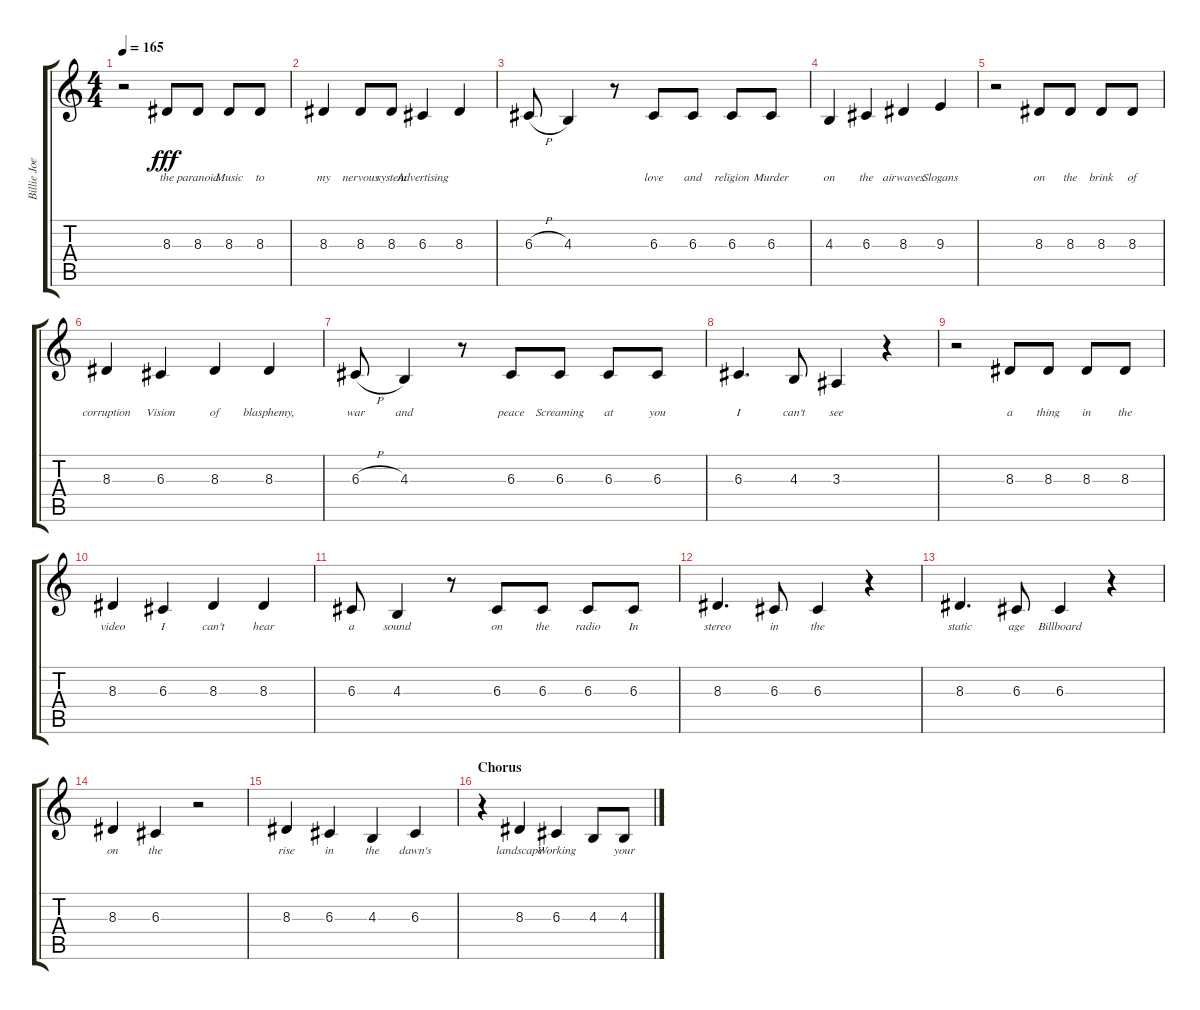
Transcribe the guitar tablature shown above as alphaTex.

\track ("Billie Joe (Vocals)" "Billie Joe") {instrument lead2sawtooth}
\staff {score tabs}
\tuning (E4 B3 G3 D3 A2 E2) {hide}
\ts (4 4)
\tempo 165
\clef g2
\ks c
r.2{dy fff} 8.3.8{lyrics (0 "the") lyrics (1 "") lyrics (2 "") lyrics (3 "") lyrics (4 "")} 8.3.8{lyrics (0 "paranoid") lyrics (1 "") lyrics (2 "") lyrics (3 "") lyrics (4 "")} 8.3.8{lyrics (0 "Music") lyrics (1 "") lyrics (2 "") lyrics (3 "") lyrics (4 "")} 8.3.8{lyrics (0 "to") lyrics (1 "") lyrics (2 "") lyrics (3 "") lyrics (4 "")} |
8.3.4{lyrics (0 "my") lyrics (1 "") lyrics (2 "") lyrics (3 "") lyrics (4 "")} 8.3.8{lyrics (0 "nervous") lyrics (1 "") lyrics (2 "") lyrics (3 "") lyrics (4 "")} 8.3.8{lyrics (0 "system") lyrics (1 "") lyrics (2 "") lyrics (3 "") lyrics (4 "")} 6.3.4{lyrics (0 "Advertising") lyrics (1 "") lyrics (2 "") lyrics (3 "") lyrics (4 "")} 8.3.4{lyrics (0 "") lyrics (1 "") lyrics (2 "") lyrics (3 "") lyrics (4 "")} |
6.3{h}.8{lyrics (0 "") lyrics (1 "") lyrics (2 "") lyrics (3 "") lyrics (4 "")} 4.3.4{lyrics (0 "") lyrics (1 "") lyrics (2 "") lyrics (3 "") lyrics (4 "")} r.8 6.3.8{lyrics (0 "love") lyrics (1 "") lyrics (2 "") lyrics (3 "") lyrics (4 "")} 6.3.8{lyrics (0 "and") lyrics (1 "") lyrics (2 "") lyrics (3 "") lyrics (4 "")} 6.3.8{lyrics (0 "religion") lyrics (1 "") lyrics (2 "") lyrics (3 "") lyrics (4 "")} 6.3.8{lyrics (0 "Murder") lyrics (1 "") lyrics (2 "") lyrics (3 "") lyrics (4 "")} |
4.3.4{lyrics (0 "on") lyrics (1 "") lyrics (2 "") lyrics (3 "") lyrics (4 "")} 6.3.4{lyrics (0 "the") lyrics (1 "") lyrics (2 "") lyrics (3 "") lyrics (4 "")} 8.3.4{lyrics (0 "airwaves") lyrics (1 "") lyrics (2 "") lyrics (3 "") lyrics (4 "")} 9.3.4{lyrics (0 "Slogans") lyrics (1 "") lyrics (2 "") lyrics (3 "") lyrics (4 "")} |
r.2 8.3.8{lyrics (0 "on") lyrics (1 "") lyrics (2 "") lyrics (3 "") lyrics (4 "")} 8.3.8{lyrics (0 "the") lyrics (1 "") lyrics (2 "") lyrics (3 "") lyrics (4 "")} 8.3.8{lyrics (0 "brink") lyrics (1 "") lyrics (2 "") lyrics (3 "") lyrics (4 "")} 8.3.8{lyrics (0 "of") lyrics (1 "") lyrics (2 "") lyrics (3 "") lyrics (4 "")} |
8.3.4{lyrics (0 "corruption") lyrics (1 "") lyrics (2 "") lyrics (3 "") lyrics (4 "")} 6.3.4{lyrics (0 "Vision") lyrics (1 "") lyrics (2 "") lyrics (3 "") lyrics (4 "")} 8.3.4{lyrics (0 "of") lyrics (1 "") lyrics (2 "") lyrics (3 "") lyrics (4 "")} 8.3.4{lyrics (0 "blasphemy,") lyrics (1 "") lyrics (2 "") lyrics (3 "") lyrics (4 "")} |
6.3{h}.8{lyrics (0 "war") lyrics (1 "") lyrics (2 "") lyrics (3 "") lyrics (4 "")} 4.3.4{lyrics (0 "and") lyrics (1 "") lyrics (2 "") lyrics (3 "") lyrics (4 "")} r.8 6.3.8{lyrics (0 "peace") lyrics (1 "") lyrics (2 "") lyrics (3 "") lyrics (4 "")} 6.3.8{lyrics (0 "Screaming") lyrics (1 "") lyrics (2 "") lyrics (3 "") lyrics (4 "")} 6.3.8{lyrics (0 "at") lyrics (1 "") lyrics (2 "") lyrics (3 "") lyrics (4 "")} 6.3.8{lyrics (0 "you") lyrics (1 "") lyrics (2 "") lyrics (3 "") lyrics (4 "")} |
6.3.4{d lyrics (0 "I") lyrics (1 "") lyrics (2 "") lyrics (3 "") lyrics (4 "")} 4.3.8{lyrics (0 "can't") lyrics (1 "") lyrics (2 "") lyrics (3 "") lyrics (4 "")} 3.3.4{lyrics (0 "see") lyrics (1 "") lyrics (2 "") lyrics (3 "") lyrics (4 "")} r.4 |
r.2 8.3.8{lyrics (0 "a") lyrics (1 "") lyrics (2 "") lyrics (3 "") lyrics (4 "")} 8.3.8{lyrics (0 "thing") lyrics (1 "") lyrics (2 "") lyrics (3 "") lyrics (4 "")} 8.3.8{lyrics (0 "in") lyrics (1 "") lyrics (2 "") lyrics (3 "") lyrics (4 "")} 8.3.8{lyrics (0 "the") lyrics (1 "") lyrics (2 "") lyrics (3 "") lyrics (4 "")} |
8.3.4{lyrics (0 "video") lyrics (1 "") lyrics (2 "") lyrics (3 "") lyrics (4 "")} 6.3.4{lyrics (0 "I") lyrics (1 "") lyrics (2 "") lyrics (3 "") lyrics (4 "")} 8.3.4{lyrics (0 "can't") lyrics (1 "") lyrics (2 "") lyrics (3 "") lyrics (4 "")} 8.3.4{lyrics (0 "hear") lyrics (1 "") lyrics (2 "") lyrics (3 "") lyrics (4 "")} |
6.3.8{lyrics (0 "a") lyrics (1 "") lyrics (2 "") lyrics (3 "") lyrics (4 "")} 4.3.4{lyrics (0 "sound") lyrics (1 "") lyrics (2 "") lyrics (3 "") lyrics (4 "")} r.8 6.3.8{lyrics (0 "on") lyrics (1 "") lyrics (2 "") lyrics (3 "") lyrics (4 "")} 6.3.8{lyrics (0 "the") lyrics (1 "") lyrics (2 "") lyrics (3 "") lyrics (4 "")} 6.3.8{lyrics (0 "radio") lyrics (1 "") lyrics (2 "") lyrics (3 "") lyrics (4 "")} 6.3.8{lyrics (0 "In") lyrics (1 "") lyrics (2 "") lyrics (3 "") lyrics (4 "")} |
8.3.4{d lyrics (0 "stereo") lyrics (1 "") lyrics (2 "") lyrics (3 "") lyrics (4 "")} 6.3.8{lyrics (0 "in") lyrics (1 "") lyrics (2 "") lyrics (3 "") lyrics (4 "")} 6.3.4{lyrics (0 "the") lyrics (1 "") lyrics (2 "") lyrics (3 "") lyrics (4 "")} r.4 |
8.3.4{d lyrics (0 "static") lyrics (1 "") lyrics (2 "") lyrics (3 "") lyrics (4 "")} 6.3.8{lyrics (0 "age") lyrics (1 "") lyrics (2 "") lyrics (3 "") lyrics (4 "")} 6.3.4{lyrics (0 "Billboard") lyrics (1 "") lyrics (2 "") lyrics (3 "") lyrics (4 "")} r.4 |
8.3.4{lyrics (0 "on") lyrics (1 "") lyrics (2 "") lyrics (3 "") lyrics (4 "")} 6.3.4{lyrics (0 "the") lyrics (1 "") lyrics (2 "") lyrics (3 "") lyrics (4 "")} r.2 |
8.3.4{lyrics (0 "rise") lyrics (1 "") lyrics (2 "") lyrics (3 "") lyrics (4 "")} 6.3.4{lyrics (0 "in") lyrics (1 "") lyrics (2 "") lyrics (3 "") lyrics (4 "")} 4.3.4{lyrics (0 "the") lyrics (1 "") lyrics (2 "") lyrics (3 "") lyrics (4 "")} 6.3.4{lyrics (0 "dawn's") lyrics (1 "") lyrics (2 "") lyrics (3 "") lyrics (4 "")} |
\section ("" "Chorus")
r.4 8.3.4{lyrics (0 "landscape") lyrics (1 "") lyrics (2 "") lyrics (3 "") lyrics (4 "")} 6.3.4{lyrics (0 "Working") lyrics (1 "") lyrics (2 "") lyrics (3 "") lyrics (4 "")} 4.3.8{lyrics (0 "") lyrics (1 "") lyrics (2 "") lyrics (3 "") lyrics (4 "")} 4.3.8{lyrics (0 "your") lyrics (1 "") lyrics (2 "") lyrics (3 "") lyrics (4 "")}
